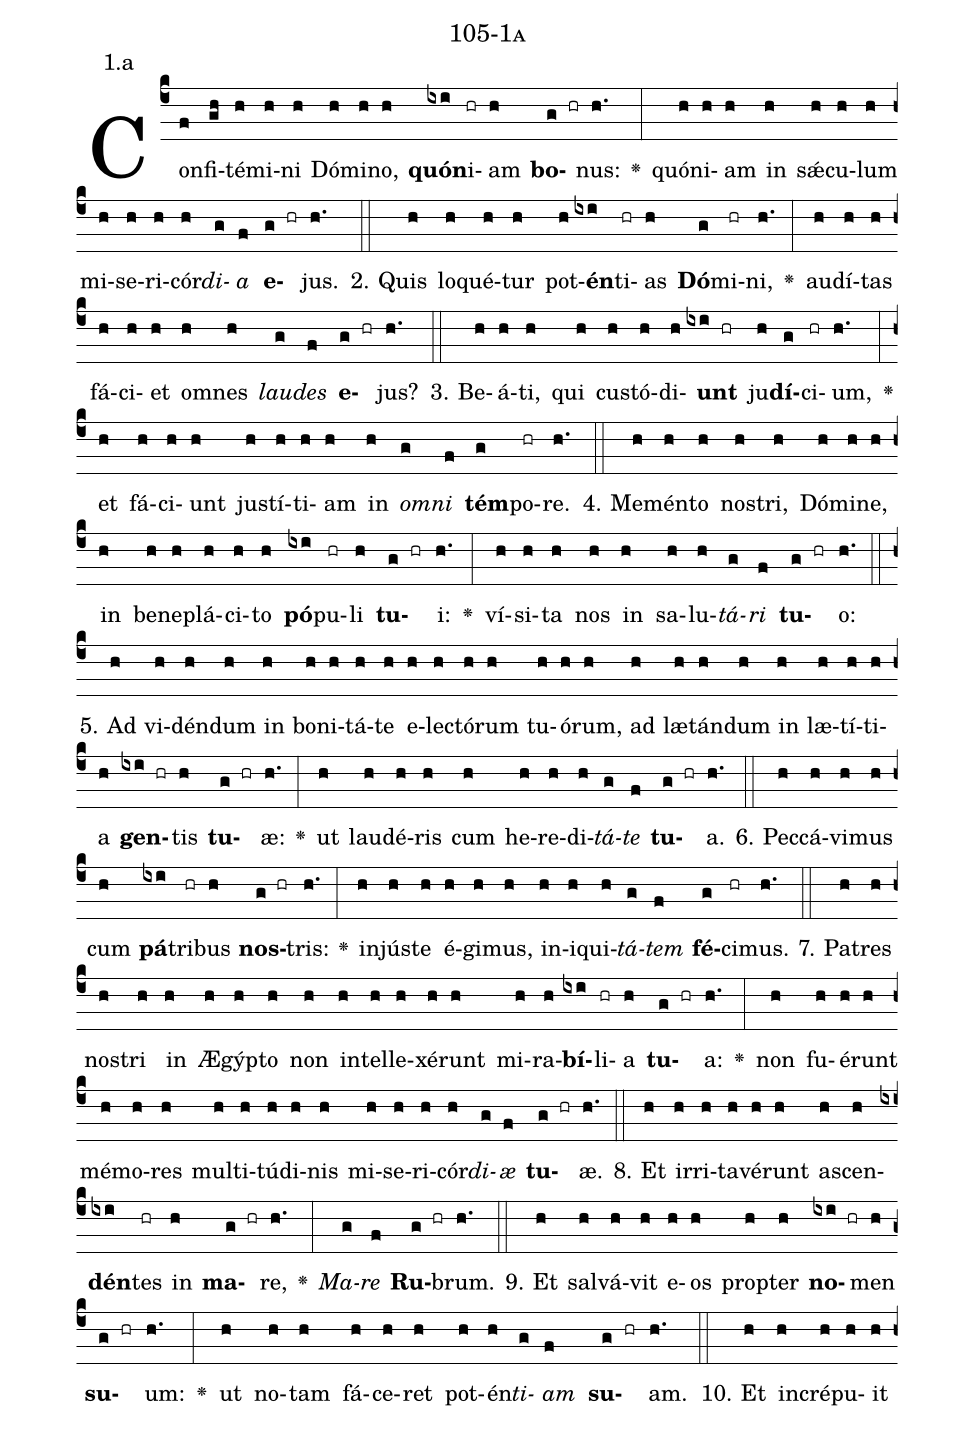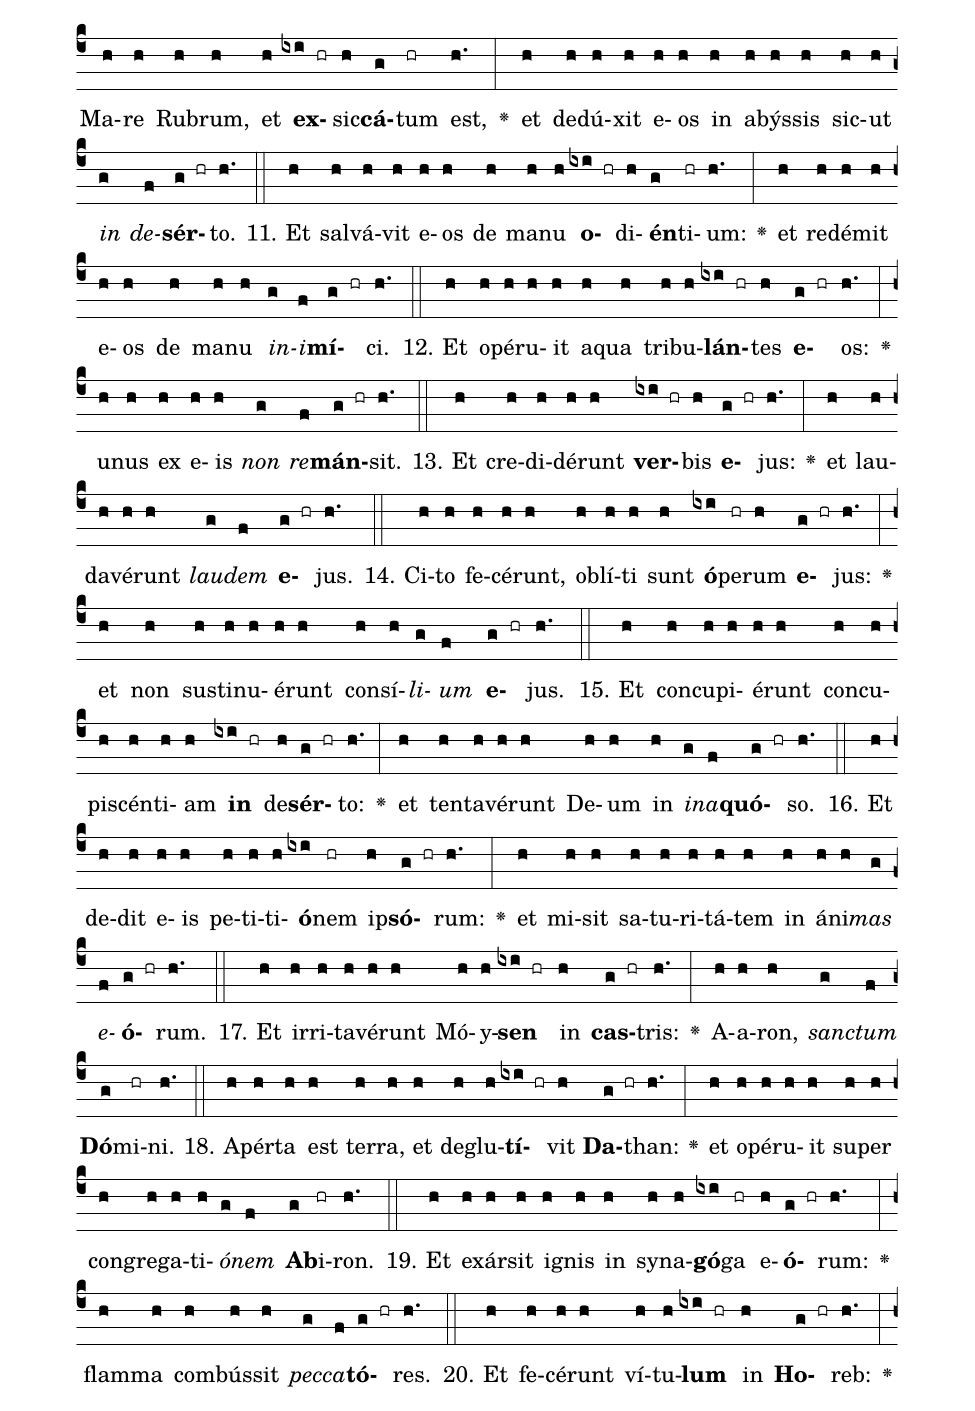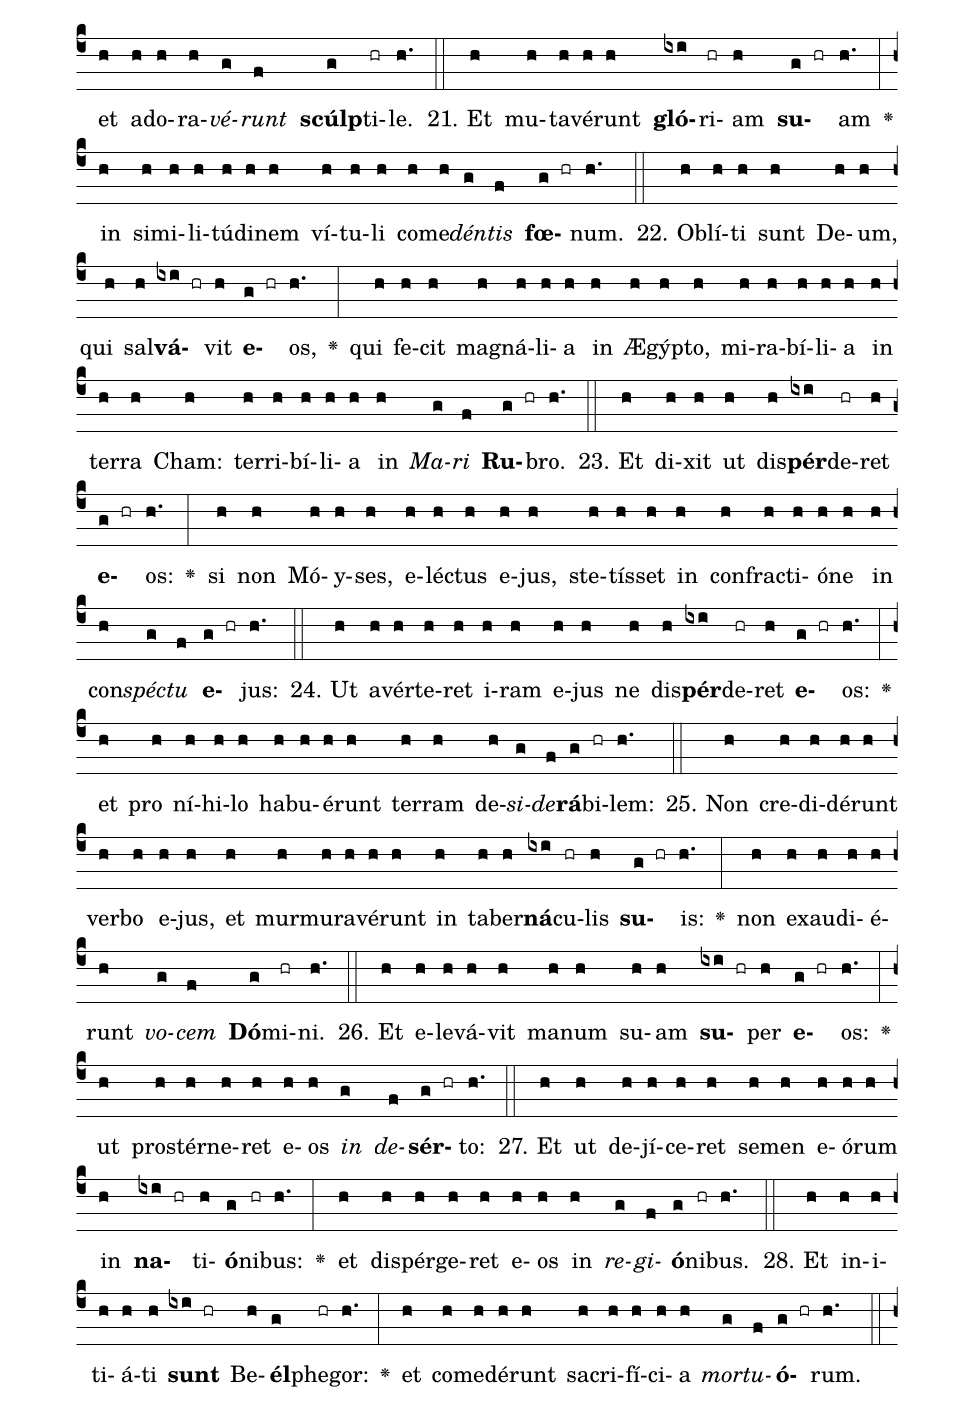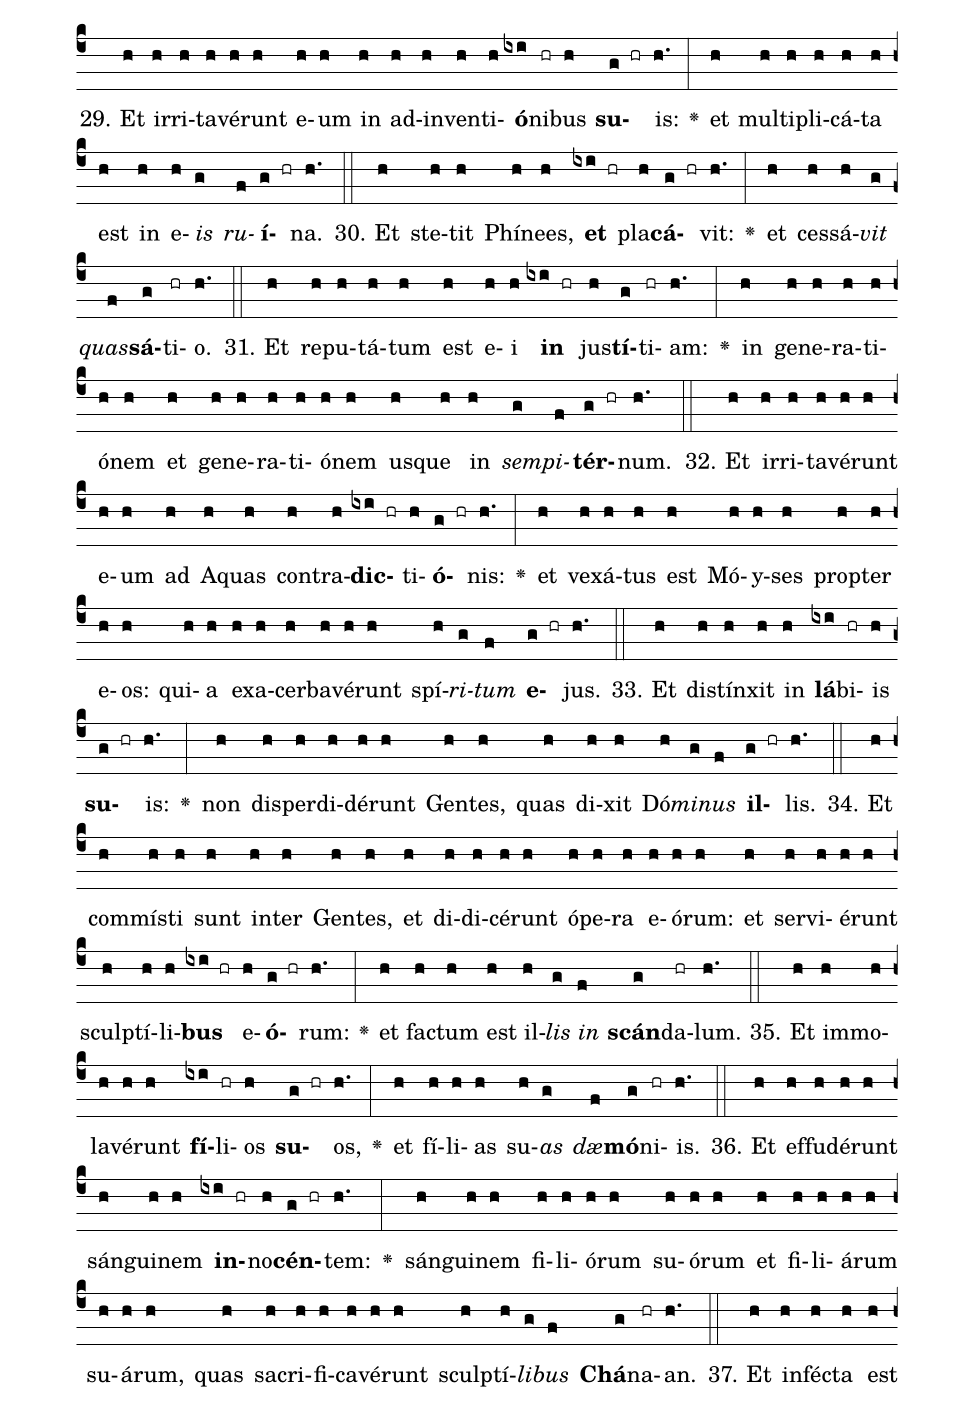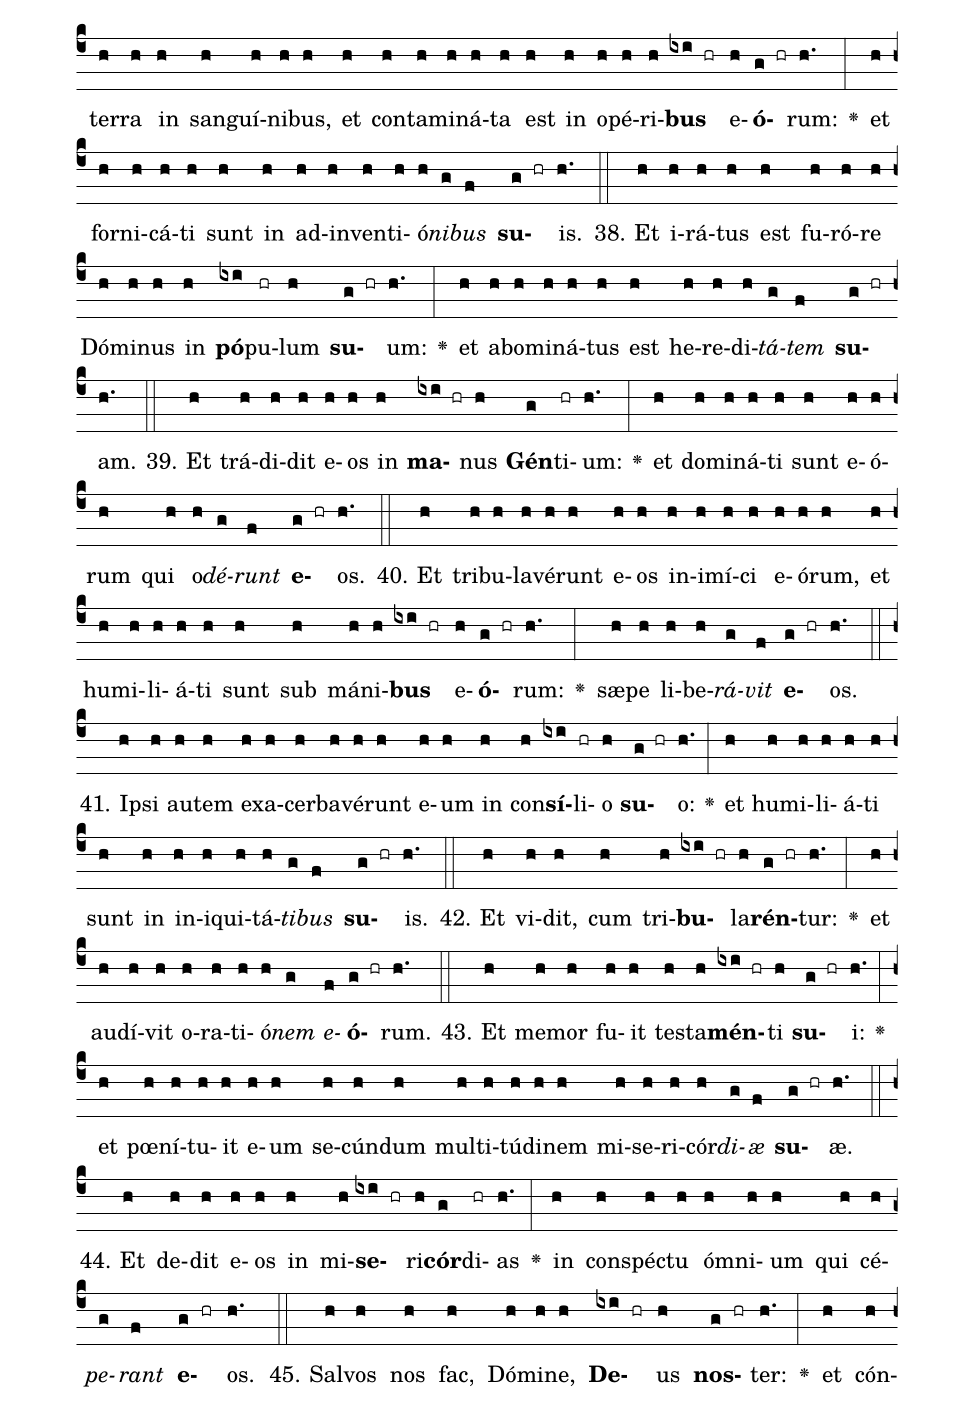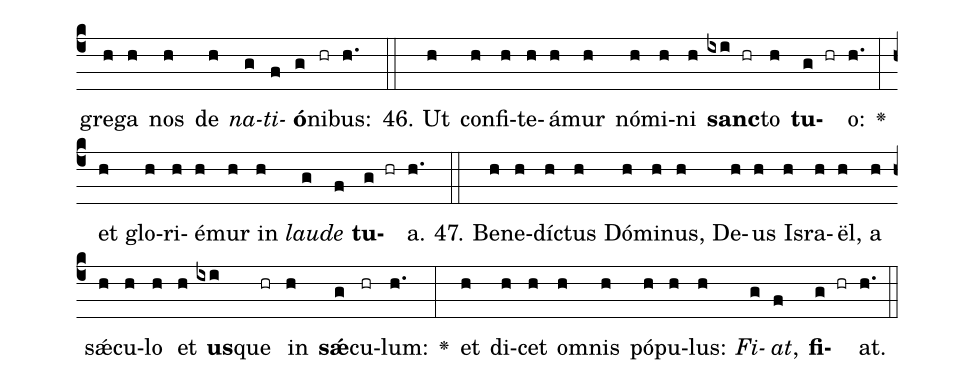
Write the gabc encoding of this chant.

name: 105-1a;
annotation: 1.a;
%%
(c4)Con(f)fi(gh)té(h)mi(h)ni(h) Dó(h)mi(h)no,(h) <b>quón</b>(ixi)i(hr)am(h) <b>bo</b>(g hr)nus:(h.) <v>\greheightstar</v>(:) quón(h)i(h)am(h) in(h) sǽ(h)cu(h)lum(h) mi(h)se(h)ri(h)cór(h)<i>di</i>(g)<i>a</i>(f) <b>e</b>(g hr)jus.(h.) (::)
2. Quis(h) lo(h)qué(h)tur(h) pot(h)<b>én</b>(ixi)ti(hr)as(h) <b>Dó</b>(g)mi(hr)ni,(h.) <v>\greheightstar</v>(:) au(h)dí(h)tas(h) fá(h)ci(h)et(h) om(h)nes(h) <i>lau</i>(g)<i>des</i>(f) <b>e</b>(g hr)jus?(h.) (::)
3. Be(h)á(h)ti,(h) qui(h) cus(h)tó(h)di(h)<b>unt</b>(ixi hr) ju(h)<b>dí</b>(g)ci(hr)um,(h.) <v>\greheightstar</v>(:) et(h) fá(h)ci(h)unt(h) jus(h)tí(h)ti(h)am(h) in(h) <i>om</i>(g)<i>ni</i>(f) <b>tém</b>(g)po(hr)re.(h.) (::)
4. Me(h)mén(h)to(h) nos(h)tri,(h) Dó(h)mi(h)ne,(h) in(h) be(h)ne(h)plá(h)ci(h)to(h) <b>pó</b>(ixi)pu(hr)li(h) <b>tu</b>(g hr)i:(h.) <v>\greheightstar</v>(:) ví(h)si(h)ta(h) nos(h) in(h) sa(h)lu(h)<i>tá</i>(g)<i>ri</i>(f) <b>tu</b>(g hr)o:(h.) (::)
5. Ad(h) vi(h)dén(h)dum(h) in(h) bo(h)ni(h)tá(h)te(h) e(h)lec(h)tó(h)rum(h) tu(h)ó(h)rum,(h) ad(h) læ(h)tán(h)dum(h) in(h) læ(h)tí(h)ti(h)a(h) <b>gen</b>(ixi hr)tis(h) <b>tu</b>(g hr)æ:(h.) <v>\greheightstar</v>(:) ut(h) lau(h)dé(h)ris(h) cum(h) he(h)re(h)di(h)<i>tá</i>(g)<i>te</i>(f) <b>tu</b>(g hr)a.(h.) (::)
6. Pec(h)cá(h)vi(h)mus(h) cum(h) <b>pá</b>(ixi)tri(hr)bus(h) <b>nos</b>(g hr)tris:(h.) <v>\greheightstar</v>(:) in(h)jús(h)te(h) é(h)gi(h)mus,(h) in(h)i(h)qui(h)<i>tá</i>(g)<i>tem</i>(f) <b>fé</b>(g)ci(hr)mus.(h.) (::)
7. Pa(h)tres(h) nos(h)tri(h) in(h) Æ(h)gýp(h)to(h) non(h) in(h)tel(h)le(h)xé(h)runt(h) mi(h)ra(h)<b>bí</b>(ixi)li(hr)a(h) <b>tu</b>(g hr)a:(h.) <v>\greheightstar</v>(:) non(h) fu(h)é(h)runt(h) mé(h)mo(h)res(h) mul(h)ti(h)tú(h)di(h)nis(h) mi(h)se(h)ri(h)cór(h)<i>di</i>(g)<i>æ</i>(f) <b>tu</b>(g hr)æ.(h.) (::)
8. Et(h) ir(h)ri(h)ta(h)vé(h)runt(h) a(h)scen(h)<b>dén</b>(ixi)tes(hr) in(h) <b>ma</b>(g hr)re,(h.) <v>\greheightstar</v>(:) <i>Ma</i>(g)<i>re</i>(f) <b>Ru</b>(g hr)brum.(h.) (::)
9. Et(h) sal(h)vá(h)vit(h) e(h)os(h) prop(h)ter(h) <b>no</b>(ixi hr)men(h) <b>su</b>(g hr)um:(h.) <v>\greheightstar</v>(:) ut(h) no(h)tam(h) fá(h)ce(h)ret(h) pot(h)én(h)<i>ti</i>(g)<i>am</i>(f) <b>su</b>(g hr)am.(h.) (::)
10. Et(h) in(h)cré(h)pu(h)it(h) Ma(h)re(h) Ru(h)brum,(h) et(h) <b>ex</b>(ixi hr)sic(h)<b>cá</b>(g)tum(hr) est,(h.) <v>\greheightstar</v>(:) et(h) de(h)dú(h)xit(h) e(h)os(h) in(h) a(h)býs(h)sis(h) sic(h)ut(h) <i>in</i>(g) <i>de</i>(f)<b>sér</b>(g hr)to.(h.) (::)
11. Et(h) sal(h)vá(h)vit(h) e(h)os(h) de(h) ma(h)nu(h) <b>o</b>(ixi hr)di(h)<b>én</b>(g)ti(hr)um:(h.) <v>\greheightstar</v>(:) et(h) red(h)é(h)mit(h) e(h)os(h) de(h) ma(h)nu(h) <i>in</i>(g)<i>i</i>(f)<b>mí</b>(g hr)ci.(h.) (::)
12. Et(h) o(h)pé(h)ru(h)it(h) a(h)qua(h) tri(h)bu(h)<b>lán</b>(ixi hr)tes(h) <b>e</b>(g hr)os:(h.) <v>\greheightstar</v>(:) u(h)nus(h) ex(h) e(h)is(h) <i>non</i>(g) <i>re</i>(f)<b>mán</b>(g hr)sit.(h.) (::)
13. Et(h) cre(h)di(h)dé(h)runt(h) <b>ver</b>(ixi hr)bis(h) <b>e</b>(g hr)jus:(h.) <v>\greheightstar</v>(:) et(h) lau(h)da(h)vé(h)runt(h) <i>lau</i>(g)<i>dem</i>(f) <b>e</b>(g hr)jus.(h.) (::)
14. Ci(h)to(h) fe(h)cé(h)runt,(h) ob(h)lí(h)ti(h) sunt(h) <b>ó</b>(ixi)pe(hr)rum(h) <b>e</b>(g hr)jus:(h.) <v>\greheightstar</v>(:) et(h) non(h) sus(h)ti(h)nu(h)é(h)runt(h) con(h)sí(h)<i>li</i>(g)<i>um</i>(f) <b>e</b>(g hr)jus.(h.) (::)
15. Et(h) con(h)cu(h)pi(h)é(h)runt(h) con(h)cu(h)pi(h)scén(h)ti(h)am(h) <b>in</b>(ixi hr) de(h)<b>sér</b>(g hr)to:(h.) <v>\greheightstar</v>(:) et(h) ten(h)ta(h)vé(h)runt(h) De(h)um(h) in(h) <i>in</i>(g)<i>a</i>(f)<b>quó</b>(g hr)so.(h.) (::)
16. Et(h) de(h)dit(h) e(h)is(h) pe(h)ti(h)ti(h)<b>ó</b>(ixi)nem(hr) ip(h)<b>só</b>(g hr)rum:(h.) <v>\greheightstar</v>(:) et(h) mi(h)sit(h) sa(h)tu(h)ri(h)tá(h)tem(h) in(h) á(h)ni(h)<i>mas</i>(g) <i>e</i>(f)<b>ó</b>(g hr)rum.(h.) (::)
17. Et(h) ir(h)ri(h)ta(h)vé(h)runt(h) Mó(h)y(h)<b>sen</b>(ixi hr) in(h) <b>cas</b>(g hr)tris:(h.) <v>\greheightstar</v>(:) A(h)a(h)ron,(h) <i>sanc</i>(g)<i>tum</i>(f) <b>Dó</b>(g)mi(hr)ni.(h.) (::)
18. A(h)pér(h)ta(h) est(h) ter(h)ra,(h) et(h) de(h)glu(h)<b>tí</b>(ixi hr)vit(h) <b>Da</b>(g hr)than:(h.) <v>\greheightstar</v>(:) et(h) o(h)pé(h)ru(h)it(h) su(h)per(h) con(h)gre(h)ga(h)ti(h)<i>ó</i>(g)<i>nem</i>(f) <b>Ab</b>(g)i(hr)ron.(h.) (::)
19. Et(h) ex(h)ár(h)sit(h) i(h)gnis(h) in(h) sy(h)na(h)<b>gó</b>(ixi)ga(hr) e(h)<b>ó</b>(g hr)rum:(h.) <v>\greheightstar</v>(:) flam(h)ma(h) com(h)bús(h)sit(h) <i>pec</i>(g)<i>ca</i>(f)<b>tó</b>(g hr)res.(h.) (::)
20. Et(h) fe(h)cé(h)runt(h) ví(h)tu(h)<b>lum</b>(ixi hr) in(h) <b>Ho</b>(g hr)reb:(h.) <v>\greheightstar</v>(:) et(h) ad(h)o(h)ra(h)<i>vé</i>(g)<i>runt</i>(f) <b>scúlp</b>(g)ti(hr)le.(h.) (::)
21. Et(h) mu(h)ta(h)vé(h)runt(h) <b>gló</b>(ixi)ri(hr)am(h) <b>su</b>(g hr)am(h.) <v>\greheightstar</v>(:) in(h) si(h)mi(h)li(h)tú(h)di(h)nem(h) ví(h)tu(h)li(h) com(h)e(h)<i>dén</i>(g)<i>tis</i>(f) <b>fœ</b>(g hr)num.(h.) (::)
22. Ob(h)lí(h)ti(h) sunt(h) De(h)um,(h) qui(h) sal(h)<b>vá</b>(ixi hr)vit(h) <b>e</b>(g hr)os,(h.) <v>\greheightstar</v>(:) qui(h) fe(h)cit(h) ma(h)gná(h)li(h)a(h) in(h) Æ(h)gýp(h)to,(h) mi(h)ra(h)bí(h)li(h)a(h) in(h) ter(h)ra(h) Cham:(h) ter(h)ri(h)bí(h)li(h)a(h) in(h) <i>Ma</i>(g)<i>ri</i>(f) <b>Ru</b>(g hr)bro.(h.) (::)
23. Et(h) di(h)xit(h) ut(h) dis(h)<b>pér</b>(ixi)de(hr)ret(h) <b>e</b>(g hr)os:(h.) <v>\greheightstar</v>(:) si(h) non(h) Mó(h)y(h)ses,(h) e(h)léc(h)tus(h) e(h)jus,(h) ste(h)tís(h)set(h) in(h) con(h)frac(h)ti(h)ó(h)ne(h) in(h) con(h)<i>spéc</i>(g)<i>tu</i>(f) <b>e</b>(g hr)jus:(h.) (::)
24. Ut(h) a(h)vér(h)te(h)ret(h) i(h)ram(h) e(h)jus(h) ne(h) dis(h)<b>pér</b>(ixi)de(hr)ret(h) <b>e</b>(g hr)os:(h.) <v>\greheightstar</v>(:) et(h) pro(h) ní(h)hi(h)lo(h) ha(h)bu(h)é(h)runt(h) ter(h)ram(h) de(h)<i>si</i>(g)<i>de</i>(f)<b>rá</b>(g)bi(hr)lem:(h.) (::)
25. Non(h) cre(h)di(h)dé(h)runt(h) ver(h)bo(h) e(h)jus,(h) et(h) mur(h)mu(h)ra(h)vé(h)runt(h) in(h) ta(h)ber(h)<b>ná</b>(ixi)cu(hr)lis(h) <b>su</b>(g hr)is:(h.) <v>\greheightstar</v>(:) non(h) ex(h)au(h)di(h)é(h)runt(h) <i>vo</i>(g)<i>cem</i>(f) <b>Dó</b>(g)mi(hr)ni.(h.) (::)
26. Et(h) e(h)le(h)vá(h)vit(h) ma(h)num(h) su(h)am(h) <b>su</b>(ixi hr)per(h) <b>e</b>(g hr)os:(h.) <v>\greheightstar</v>(:) ut(h) pro(h)stér(h)ne(h)ret(h) e(h)os(h) <i>in</i>(g) <i>de</i>(f)<b>sér</b>(g hr)to:(h.) (::)
27. Et(h) ut(h) de(h)jí(h)ce(h)ret(h) se(h)men(h) e(h)ó(h)rum(h) in(h) <b>na</b>(ixi hr)ti(h)<b>ó</b>(g)ni(hr)bus:(h.) <v>\greheightstar</v>(:) et(h) di(h)spér(h)ge(h)ret(h) e(h)os(h) in(h) <i>re</i>(g)<i>gi</i>(f)<b>ó</b>(g)ni(hr)bus.(h.) (::)
28. Et(h) in(h)i(h)ti(h)á(h)ti(h) <b>sunt</b>(ixi hr) Be(h)<b>él</b>(g)phe(hr)gor:(h.) <v>\greheightstar</v>(:) et(h) com(h)e(h)dé(h)runt(h) sa(h)cri(h)fí(h)ci(h)a(h) <i>mor</i>(g)<i>tu</i>(f)<b>ó</b>(g hr)rum.(h.) (::)
29. Et(h) ir(h)ri(h)ta(h)vé(h)runt(h) e(h)um(h) in(h) ad(h)in(h)ven(h)ti(h)<b>ó</b>(ixi)ni(hr)bus(h) <b>su</b>(g hr)is:(h.) <v>\greheightstar</v>(:) et(h) mul(h)ti(h)pli(h)cá(h)ta(h) est(h) in(h) e(h)<i>is</i>(g) <i>ru</i>(f)<b>í</b>(g hr)na.(h.) (::)
30. Et(h) ste(h)tit(h) Phí(h)nees,(h) <b>et</b>(ixi hr) pla(h)<b>cá</b>(g hr)vit:(h.) <v>\greheightstar</v>(:) et(h) ces(h)sá(h)<i>vit</i>(g) <i>quas</i>(f)<b>sá</b>(g)ti(hr)o.(h.) (::)
31. Et(h) re(h)pu(h)tá(h)tum(h) est(h) e(h)i(h) <b>in</b>(ixi hr) jus(h)<b>tí</b>(g)ti(hr)am:(h.) <v>\greheightstar</v>(:) in(h) ge(h)ne(h)ra(h)ti(h)ó(h)nem(h) et(h) ge(h)ne(h)ra(h)ti(h)ó(h)nem(h) us(h)que(h) in(h) <i>sem</i>(g)<i>pi</i>(f)<b>tér</b>(g hr)num.(h.) (::)
32. Et(h) ir(h)ri(h)ta(h)vé(h)runt(h) e(h)um(h) ad(h) A(h)quas(h) con(h)tra(h)<b>dic</b>(ixi hr)ti(h)<b>ó</b>(g hr)nis:(h.) <v>\greheightstar</v>(:) et(h) ve(h)xá(h)tus(h) est(h) Mó(h)y(h)ses(h) prop(h)ter(h) e(h)os:(h) qui(h)a(h) ex(h)a(h)cer(h)ba(h)vé(h)runt(h) spí(h)<i>ri</i>(g)<i>tum</i>(f) <b>e</b>(g hr)jus.(h.) (::)
33. Et(h) di(h)stín(h)xit(h) in(h) <b>lá</b>(ixi)bi(hr)is(h) <b>su</b>(g hr)is:(h.) <v>\greheightstar</v>(:) non(h) dis(h)per(h)di(h)dé(h)runt(h) Gen(h)tes,(h) quas(h) di(h)xit(h) Dó(h)<i>mi</i>(g)<i>nus</i>(f) <b>il</b>(g hr)lis.(h.) (::)
34. Et(h) com(h)mís(h)ti(h) sunt(h) in(h)ter(h) Gen(h)tes,(h) et(h) di(h)di(h)cé(h)runt(h) ó(h)pe(h)ra(h) e(h)ó(h)rum:(h) et(h) ser(h)vi(h)é(h)runt(h) sculp(h)tí(h)li(h)<b>bus</b>(ixi hr) e(h)<b>ó</b>(g hr)rum:(h.) <v>\greheightstar</v>(:) et(h) fac(h)tum(h) est(h) il(h)<i>lis</i>(g) <i>in</i>(f) <b>scán</b>(g)da(hr)lum.(h.) (::)
35. Et(h) im(h)mo(h)la(h)vé(h)runt(h) <b>fí</b>(ixi)li(hr)os(h) <b>su</b>(g hr)os,(h.) <v>\greheightstar</v>(:) et(h) fí(h)li(h)as(h) su(h)<i>as</i>(g) <i>dæ</i>(f)<b>mó</b>(g)ni(hr)is.(h.) (::)
36. Et(h) ef(h)fu(h)dé(h)runt(h) sán(h)gui(h)nem(h) <b>in</b>(ixi hr)no(h)<b>cén</b>(g hr)tem:(h.) <v>\greheightstar</v>(:) sán(h)gui(h)nem(h) fi(h)li(h)ó(h)rum(h) su(h)ó(h)rum(h) et(h) fi(h)li(h)á(h)rum(h) su(h)á(h)rum,(h) quas(h) sa(h)cri(h)fi(h)ca(h)vé(h)runt(h) sculp(h)tí(h)<i>li</i>(g)<i>bus</i>(f) <b>Chá</b>(g)na(hr)an.(h.) (::)
37. Et(h) in(h)féc(h)ta(h) est(h) ter(h)ra(h) in(h) san(h)guí(h)ni(h)bus,(h) et(h) con(h)ta(h)mi(h)ná(h)ta(h) est(h) in(h) o(h)pé(h)ri(h)<b>bus</b>(ixi hr) e(h)<b>ó</b>(g hr)rum:(h.) <v>\greheightstar</v>(:) et(h) for(h)ni(h)cá(h)ti(h) sunt(h) in(h) ad(h)in(h)ven(h)ti(h)ó(h)<i>ni</i>(g)<i>bus</i>(f) <b>su</b>(g hr)is.(h.) (::)
38. Et(h) i(h)rá(h)tus(h) est(h) fu(h)ró(h)re(h) Dó(h)mi(h)nus(h) in(h) <b>pó</b>(ixi)pu(hr)lum(h) <b>su</b>(g hr)um:(h.) <v>\greheightstar</v>(:) et(h) ab(h)o(h)mi(h)ná(h)tus(h) est(h) he(h)re(h)di(h)<i>tá</i>(g)<i>tem</i>(f) <b>su</b>(g hr)am.(h.) (::)
39. Et(h) trá(h)di(h)dit(h) e(h)os(h) in(h) <b>ma</b>(ixi hr)nus(h) <b>Gén</b>(g)ti(hr)um:(h.) <v>\greheightstar</v>(:) et(h) do(h)mi(h)ná(h)ti(h) sunt(h) e(h)ó(h)rum(h) qui(h) o(h)<i>dé</i>(g)<i>runt</i>(f) <b>e</b>(g hr)os.(h.) (::)
40. Et(h) tri(h)bu(h)la(h)vé(h)runt(h) e(h)os(h) in(h)i(h)mí(h)ci(h) e(h)ó(h)rum,(h) et(h) hu(h)mi(h)li(h)á(h)ti(h) sunt(h) sub(h) má(h)ni(h)<b>bus</b>(ixi hr) e(h)<b>ó</b>(g hr)rum:(h.) <v>\greheightstar</v>(:) sæ(h)pe(h) li(h)be(h)<i>rá</i>(g)<i>vit</i>(f) <b>e</b>(g hr)os.(h.) (::)
41. Ip(h)si(h) au(h)tem(h) ex(h)a(h)cer(h)ba(h)vé(h)runt(h) e(h)um(h) in(h) con(h)<b>sí</b>(ixi)li(hr)o(h) <b>su</b>(g hr)o:(h.) <v>\greheightstar</v>(:) et(h) hu(h)mi(h)li(h)á(h)ti(h) sunt(h) in(h) in(h)i(h)qui(h)tá(h)<i>ti</i>(g)<i>bus</i>(f) <b>su</b>(g hr)is.(h.) (::)
42. Et(h) vi(h)dit,(h) cum(h) tri(h)<b>bu</b>(ixi hr)la(h)<b>rén</b>(g hr)tur:(h.) <v>\greheightstar</v>(:) et(h) au(h)dí(h)vit(h) o(h)ra(h)ti(h)ó(h)<i>nem</i>(g) <i>e</i>(f)<b>ó</b>(g hr)rum.(h.) (::)
43. Et(h) me(h)mor(h) fu(h)it(h) tes(h)ta(h)<b>mén</b>(ixi hr)ti(h) <b>su</b>(g hr)i:(h.) <v>\greheightstar</v>(:) et(h) pœ(h)ní(h)tu(h)it(h) e(h)um(h) se(h)cún(h)dum(h) mul(h)ti(h)tú(h)di(h)nem(h) mi(h)se(h)ri(h)cór(h)<i>di</i>(g)<i>æ</i>(f) <b>su</b>(g hr)æ.(h.) (::)
44. Et(h) de(h)dit(h) e(h)os(h) in(h) mi(h)<b>se</b>(ixi hr)ri(h)<b>cór</b>(g)di(hr)as(h.) <v>\greheightstar</v>(:) in(h) con(h)spéc(h)tu(h) óm(h)ni(h)um(h) qui(h) cé(h)<i>pe</i>(g)<i>rant</i>(f) <b>e</b>(g hr)os.(h.) (::)
45. Sal(h)vos(h) nos(h) fac,(h) Dó(h)mi(h)ne,(h) <b>De</b>(ixi hr)us(h) <b>nos</b>(g hr)ter:(h.) <v>\greheightstar</v>(:) et(h) cón(h)gre(h)ga(h) nos(h) de(h) <i>na</i>(g)<i>ti</i>(f)<b>ó</b>(g)ni(hr)bus:(h.) (::)
46. Ut(h) con(h)fi(h)te(h)á(h)mur(h) nó(h)mi(h)ni(h) <b>sanc</b>(ixi hr)to(h) <b>tu</b>(g hr)o:(h.) <v>\greheightstar</v>(:) et(h) glo(h)ri(h)é(h)mur(h) in(h) <i>lau</i>(g)<i>de</i>(f) <b>tu</b>(g hr)a.(h.) (::)
47. Be(h)ne(h)díc(h)tus(h) Dó(h)mi(h)nus,(h) De(h)us(h) Is(h)ra(h)ël,(h) a(h) sǽ(h)cu(h)lo(h) et(h) <b>us</b>(ixi)que(hr) in(h) <b>sǽ</b>(g)cu(hr)lum:(h.) <v>\greheightstar</v>(:) et(h) di(h)cet(h) om(h)nis(h) pó(h)pu(h)lus:(h) <i>Fi</i>(g)<i>at</i>,(f) <b>fi</b>(g hr)at.(h.) (::)
